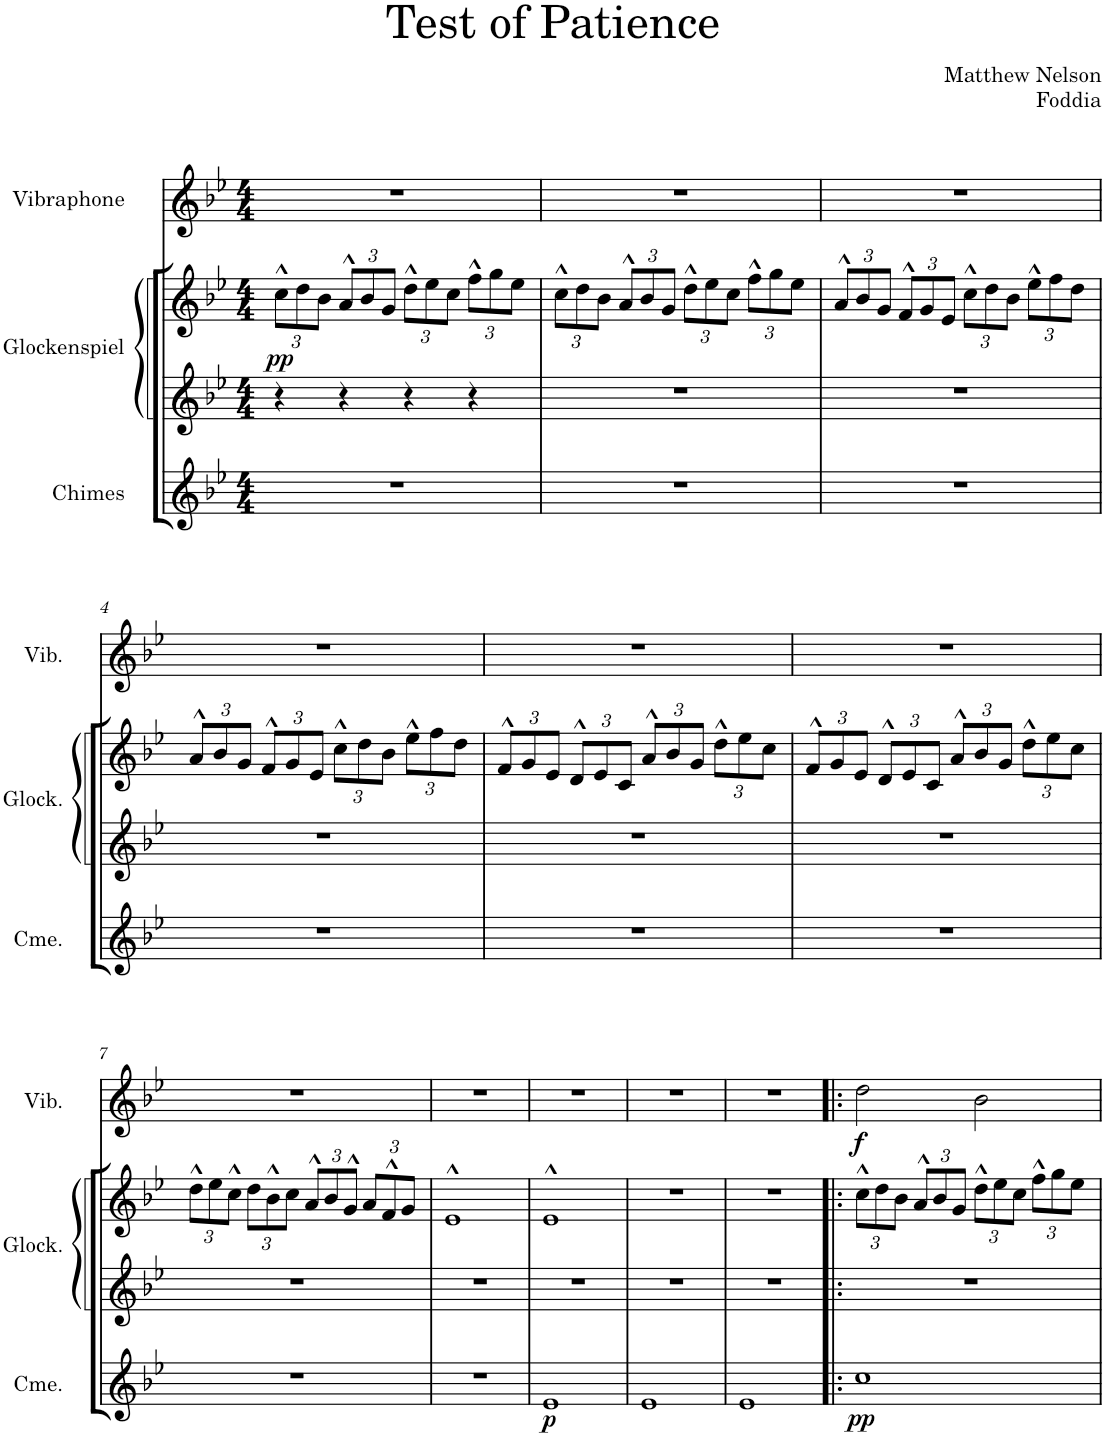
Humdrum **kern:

**kern	**dynam	**kern	**kern	**dynam	**kern	**dynam
*part3	*part3	*part2	*part2	*part2	*part1	*part1
*staff4	*staff4	*staff3	*staff2	*staff2/3	*staff1	*staff1
*I"Chimes	*	*I"Glockenspiel	*	*	*I"Vibraphone	*
*I'Cme.	*	*I'Glock.	*	*	*I'Vib.	*
*clefG2	*	*clefG2	*clefG2	*	*clefG2	*
*	*	*Trd-14c-24	*Trd-14c-24	*	*	*
*k[b-e-]	*	*k[b-e-]	*k[b-e-]	*	*k[b-e-]	*
*M4/4	*	*M4/4	*M4/4	*	*M4/4	*
*	*	*	*Xbrackettup	*	*	*
=1	=1	=1	=1	=1	=1	=1
!	!	!	!	!LO:DY:b	!	!
1r	.	4r	12cc^^\L	pp	1r	.
.	.	.	12dd\	.	.	.
.	.	.	12b-\J	.	.	.
.	.	4r	12a^^/L	.	.	.
.	.	.	12b-/	.	.	.
.	.	.	12g/J	.	.	.
.	.	4r	12dd^^\L	.	.	.
.	.	.	12ee-\	.	.	.
.	.	.	12cc\J	.	.	.
.	.	4r	12ff^^\L	.	.	.
.	.	.	12gg\	.	.	.
.	.	.	12ee-\J	.	.	.
=2	=2	=2	=2	=2	=2	=2
1r	.	1r	12cc^^\L	.	1r	.
.	.	.	12dd\	.	.	.
.	.	.	12b-\J	.	.	.
.	.	.	12a^^/L	.	.	.
.	.	.	12b-/	.	.	.
.	.	.	12g/J	.	.	.
.	.	.	12dd^^\L	.	.	.
.	.	.	12ee-\	.	.	.
.	.	.	12cc\J	.	.	.
.	.	.	12ff^^\L	.	.	.
.	.	.	12gg\	.	.	.
.	.	.	12ee-\J	.	.	.
=3	=3	=3	=3	=3	=3	=3
1r	.	1r	12a^^/L	.	1r	.
.	.	.	12b-/	.	.	.
.	.	.	12g/J	.	.	.
.	.	.	12f^^/L	.	.	.
.	.	.	12g/	.	.	.
.	.	.	12e-/J	.	.	.
.	.	.	12cc^^\L	.	.	.
.	.	.	12dd\	.	.	.
.	.	.	12b-\J	.	.	.
.	.	.	12ee-^^\L	.	.	.
.	.	.	12ff\	.	.	.
.	.	.	12dd\J	.	.	.
!!LO:LB:g=z
=4	=4	=4	=4	=4	=4	=4
1r	.	1r	12a^^/L	.	1r	.
.	.	.	12b-/	.	.	.
.	.	.	12g/J	.	.	.
.	.	.	12f^^/L	.	.	.
.	.	.	12g/	.	.	.
.	.	.	12e-/J	.	.	.
.	.	.	12cc^^\L	.	.	.
.	.	.	12dd\	.	.	.
.	.	.	12b-\J	.	.	.
.	.	.	12ee-^^\L	.	.	.
.	.	.	12ff\	.	.	.
.	.	.	12dd\J	.	.	.
=5	=5	=5	=5	=5	=5	=5
1r	.	1r	12f^^/L	.	1r	.
.	.	.	12g/	.	.	.
.	.	.	12e-/J	.	.	.
.	.	.	12d^^/L	.	.	.
.	.	.	12e-/	.	.	.
.	.	.	12c/J	.	.	.
.	.	.	12a^^/L	.	.	.
.	.	.	12b-/	.	.	.
.	.	.	12g/J	.	.	.
.	.	.	12dd^^\L	.	.	.
.	.	.	12ee-\	.	.	.
.	.	.	12cc\J	.	.	.
=6	=6	=6	=6	=6	=6	=6
1r	.	1r	12f^^/L	.	1r	.
.	.	.	12g/	.	.	.
.	.	.	12e-/J	.	.	.
.	.	.	12d^^/L	.	.	.
.	.	.	12e-/	.	.	.
.	.	.	12c/J	.	.	.
.	.	.	12a^^/L	.	.	.
.	.	.	12b-/	.	.	.
.	.	.	12g/J	.	.	.
.	.	.	12dd^^\L	.	.	.
.	.	.	12ee-\	.	.	.
.	.	.	12cc\J	.	.	.
!!LO:LB:g=z
=7	=7	=7	=7	=7	=7	=7
1r	.	1r	12dd^^\L	.	1r	.
.	.	.	12ee-\	.	.	.
.	.	.	12cc^^\J	.	.	.
.	.	.	12dd\L	.	.	.
.	.	.	12b-^^\	.	.	.
.	.	.	12cc\J	.	.	.
.	.	.	12a^^/L	.	.	.
.	.	.	12b-/	.	.	.
.	.	.	12g^^/J	.	.	.
.	.	.	12a/L	.	.	.
.	.	.	12f^^/	.	.	.
.	.	.	12g/J	.	.	.
=8	=8	=8	=8	=8	=8	=8
1r	.	1r	1e-^^	.	1r	.
=9	=9	=9	=9	=9	=9	=9
!	!LO:DY:b	!	!	!	!	!
1e-	p	1r	1e-^^	.	1r	.
=10	=10	=10	=10	=10	=10	=10
1e-	.	1r	1r	.	1r	.
=11	=11	=11	=11	=11	=11	=11
1e-	.	1r	1r	.	1r	.
=12!|:	=12!|:	=12!|:	=12!|:	=12!|:	=12!|:	=12!|:
!	!LO:DY:b	!	!	!	!	!LO:DY:b
1cc	pp	1r	12cc^^\L	.	2dd\	f
.	.	.	12dd\	.	.	.
.	.	.	12b-\J	.	.	.
.	.	.	12a^^/L	.	.	.
.	.	.	12b-/	.	.	.
.	.	.	12g/J	.	.	.
.	.	.	12dd^^\L	.	2b-\	.
.	.	.	12ee-\	.	.	.
.	.	.	12cc\J	.	.	.
.	.	.	12ff^^\L	.	.	.
.	.	.	12gg\	.	.	.
.	.	.	12ee-\J	.	.	.
=	=	=	=	=	=	=
*-	*-	*-	*-	*-	*-	*-
